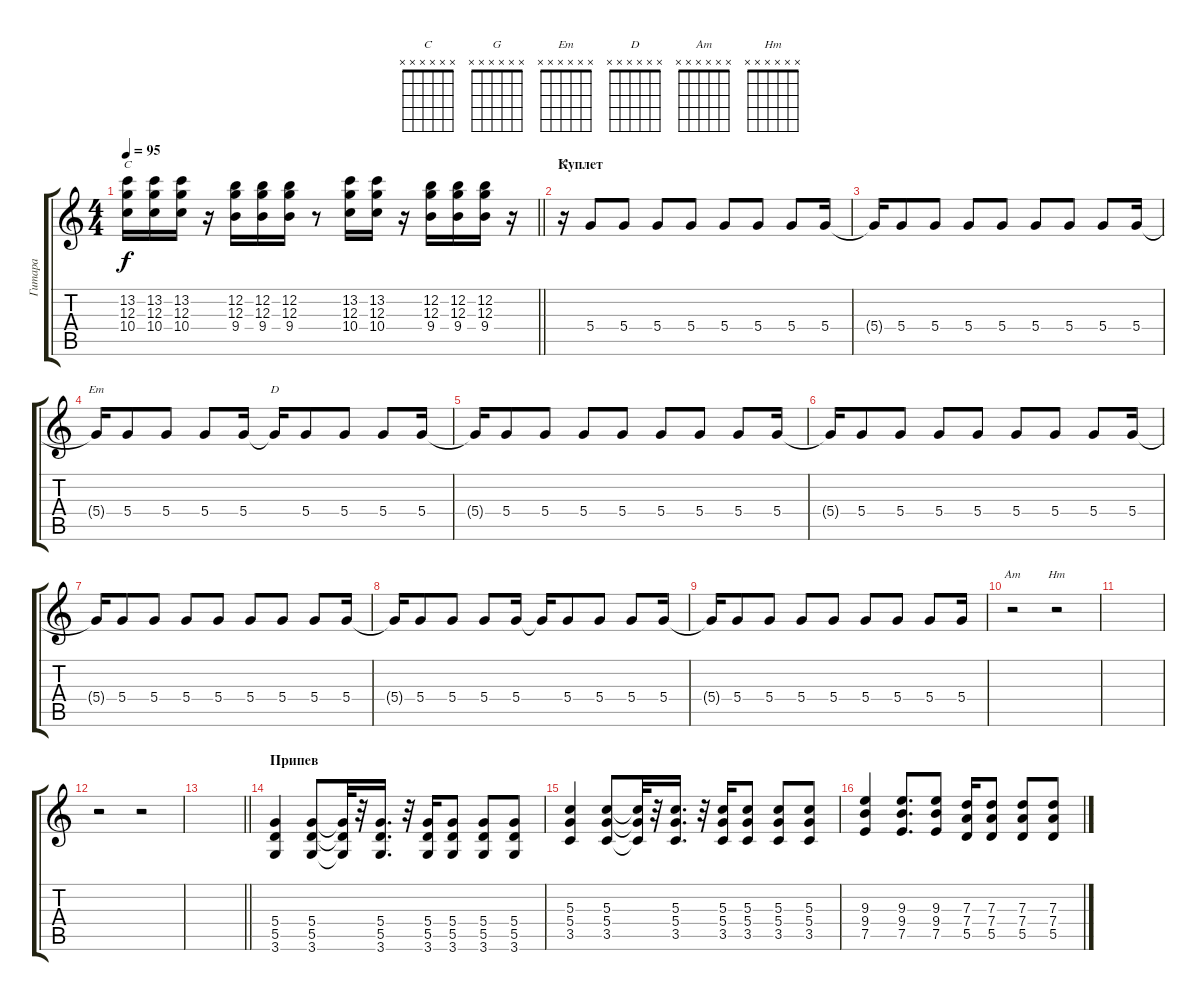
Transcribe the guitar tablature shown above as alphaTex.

\track ("Гитара" "Гитара") {instrument acousticguitarsteel}
\staff {score tabs}
\tuning (E4 B3 G3 D3 A2 E2) {hide}
\chord ("C" x x x x x x)
\chord ("G" x x x x x x)
\chord ("Em" x x x x x x)
\chord ("D" x x x x x x)
\chord ("Am" x x x x x x)
\chord ("Hm" x x x x x x)
\ts (4 4)
\tempo 95
\clef g2
\barLineRight lightlight
\ks c
(13.2 12.3 10.4).16{ch "C" dy f} (13.2 12.3 10.4).16 (13.2 12.3 10.4).16 r.16 (12.2 12.3 9.4).16 (12.2 12.3 9.4).16 (12.2 12.3 9.4).16 r.8 (13.2 12.3 10.4).16 (13.2 12.3 10.4).16 r.16 (12.2 12.3 9.4).16 (12.2 12.3 9.4).16 (12.2 12.3 9.4).16 r.16 |
\section ("" "Куплет")
r.16{ch "G" volume 10 instrument acousticguitarsteel} 5.4.8 5.4.8 5.4.8 5.4.8 5.4.8 5.4.8 5.4.8 5.4.16 |
5.4{t}.16 5.4.8 5.4.8 5.4.8 5.4.8 5.4.8 5.4.8 5.4.8 5.4.16 |
5.4{t}.16{ch "Em"} 5.4.8 5.4.8 5.4.8 5.4.16 5.4{t}.16{ch "D"} 5.4.8 5.4.8 5.4.8 5.4.16 |
5.4{t}.16 5.4.8 5.4.8 5.4.8 5.4.8 5.4.8 5.4.8 5.4.8 5.4.16 |
5.4{t}.16 5.4.8 5.4.8 5.4.8 5.4.8 5.4.8 5.4.8 5.4.8 5.4.16 |
5.4{t}.16 5.4.8 5.4.8 5.4.8 5.4.8 5.4.8 5.4.8 5.4.8 5.4.16 |
5.4{t}.16 5.4.8 5.4.8 5.4.8 5.4.16 5.4{t}.16 5.4.8 5.4.8 5.4.8 5.4.16 |
5.4{t}.16 5.4.8 5.4.8 5.4.8 5.4.8 5.4.8 5.4.8 5.4.8 5.4.16 |
r.2{ch "Am"} r.2{ch "Hm"} |
|
r.2 r.2 |
\barLineRight lightlight
|
\section ("" "Припев")
(5.4 5.5 3.6).4{volume 14 instrument distortionguitar} (5.4 5.5 3.6).8 (5.4{t} 5.5{t} 3.6{t}).32 r.32 (5.4 5.5 3.6).16{d} r.32 (5.4 5.5 3.6).16 (5.4 5.5 3.6).8 (5.4 5.5 3.6).8 (5.4 5.5 3.6).8 |
(5.3 5.4 3.5).4 (5.3 5.4 3.5).8 (5.3{t} 5.4{t} 3.5{t}).32 r.32 (5.3 5.4 3.5).16{d} r.32 (5.3 5.4 3.5).16 (5.3 5.4 3.5).8 (5.3 5.4 3.5).8 (5.3 5.4 3.5).8 |
(9.3 9.4 7.5).4 (9.3 9.4 7.5).8{d} (9.3 9.4 7.5).8 (7.3 7.4 5.5).16 (7.3 7.4 5.5).8 (7.3 7.4 5.5).8 (7.3 7.4 5.5).8
